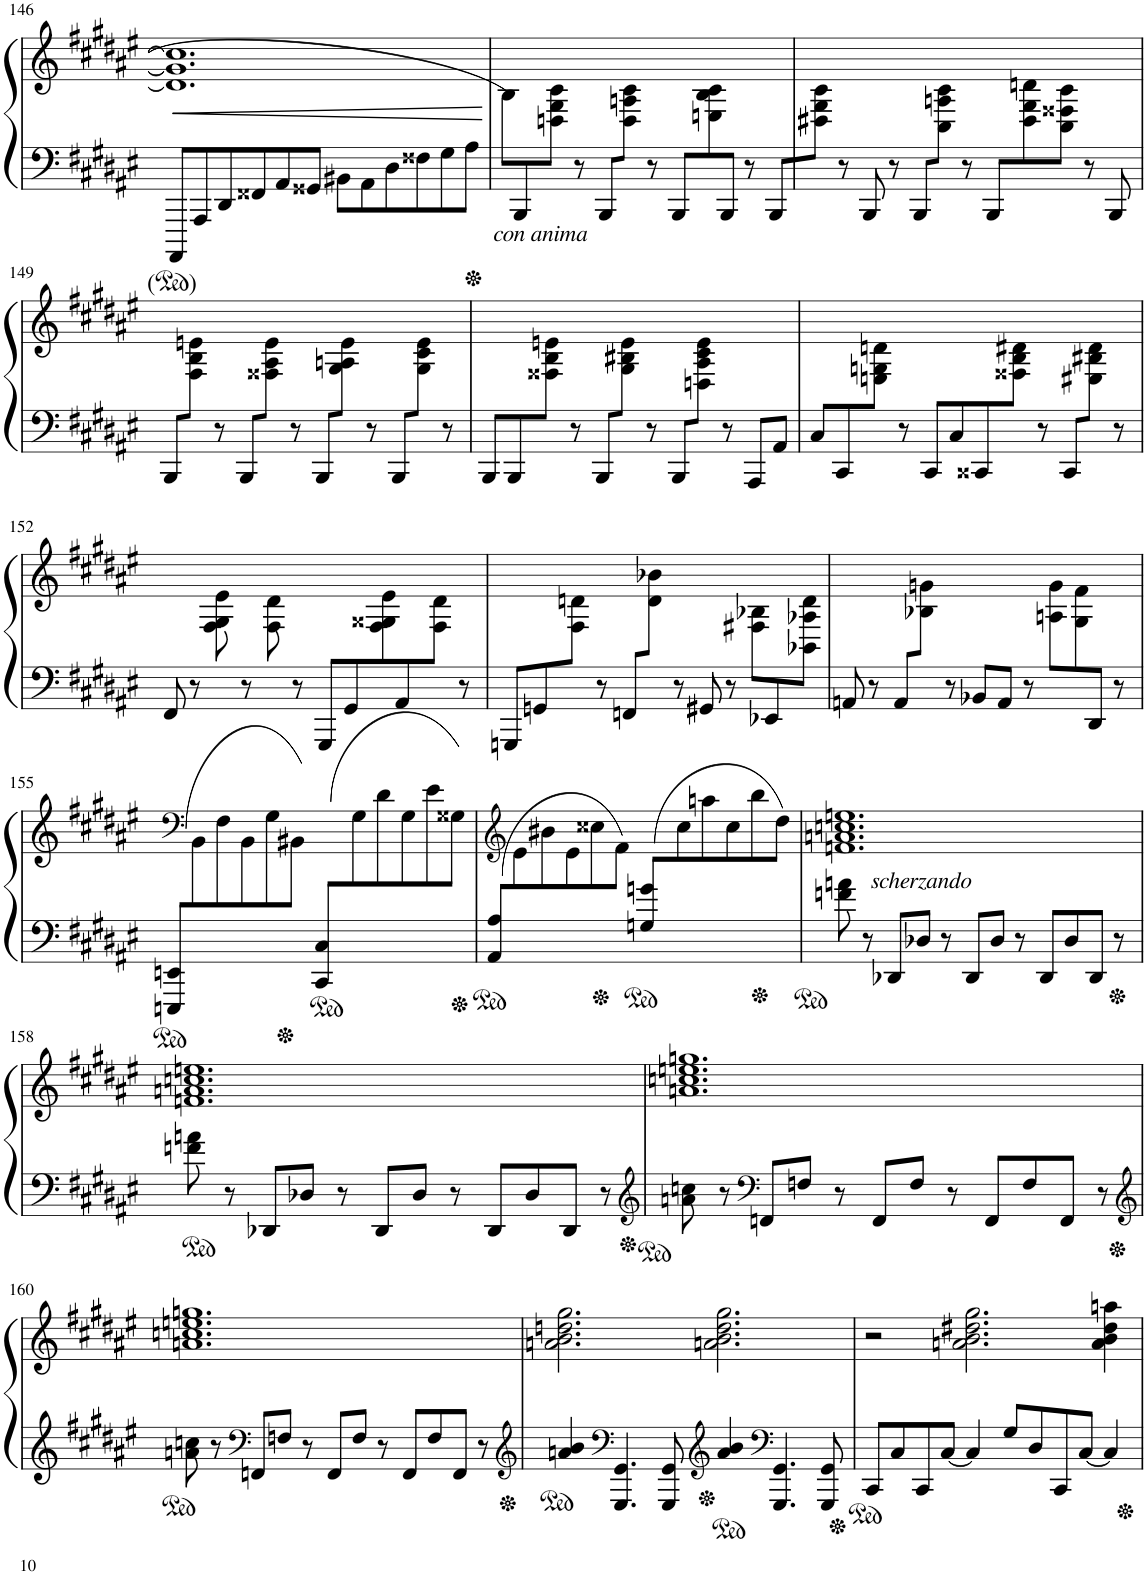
**kern	**kern
*part1	*part1
*staff2	*staff1
*I"Piano	*
*I'Pno.	*
!!LO:PB:g=z
*clefF4	*clefG2
*k[f#c#g#d#a#e#]	*k[f#c#g#d#a#e#]
*M6/4	*M6/4
=146	=146
8AAAA#/L	1.d#] 1.g#] 1.cc##]
8AAA#/	.
8DD#/	.
8FF##X/	.
8AA#/	.
8GG##X/J	.
8BB#X\L	.
8AA#\	.
8D#\	.
8F##X\	.
8G#\	.
8A#\J	.
=147	=147
*	*^
!LO:TX:b:i:t=con anima	!	!
8ryy	1.ryy	8B\L
8BBB/	.	8ryy
8ryy	.	8Dn\ 8G#\ 8c#\J
8r	.	4ryy
8BBB/L	.	.
8ryy	.	8D\ 8An\ 8c#\J
8r	.	4ryy
8BBB/L	.	.
8ryy	.	8En\ 8B\ 8c#\
8BBB/J	.	4.ryy
8r	.	.
8BBB/L	.	.
=148	=148	=148
8ryy	1.ryy	8D#X\ 8G#\ 8c#\J
8r	.	2ryy
8BBB/	.	.
8r	.	.
8BBB/L	.	.
8ryy	.	8C#\ 8An\ 8c#\J
8r	.	4ryy
8BBB/L	.	.
4ryy	.	8D#\ 8G#\ 8dn\
.	.	8C#\ 8F##X\ 8c#\J
8r	.	4ryy
8BBB/	.	.
!!LO:LB:g=z	!!
=149	=149	=149
8BBB/L	1.ryy	8ryy
8ryy	.	8F#\ 8B\ 8en\J
8r	.	4ryy
8BBB/L	.	.
8ryy	.	8F##X\ 8A#\ 8e\J
8r	.	4ryy
8BBB/L	.	.
8ryy	.	8G#\ 8An\ 8e\J
8r	.	4ryy
8BBB/L	.	.
8ryy	.	8G#\ 8c#\ 8e\J
8r	.	8ryy
=150	=150	=150
8BBB/L	1.ryy	4ryy
8BBB/	.	.
8ryy	.	8F##X\ 8B\ 8en\J
8r	.	4ryy
8BBB/L	.	.
8ryy	.	8G#\ 8B#X\ 8e\J
8r	.	4ryy
8BBB/L	.	.
8ryy	.	8Dn\ 8A#\ 8c#\ 8e\J
8r	.	4.ryy
8AAA#/L	.	.
8AA#/J	.	.
=151	=151	=151
8C#/L	1.ryy	4ryy
8CC#/	.	.
8ryy	.	8En\ 8Gn\ 8dn\J
8r	.	2ryy
8CC#/L	.	.
8C#/	.	.
8CC##X/	.	.
8ryy	.	8F##X\ 8B\ 8d#X\J
8r	.	4ryy
8CC##/L	.	.
8ryy	.	8E#X\ 8B#X\ 8d#\J
8r	.	8ryy
!!LO:LB:g=z	!!
=152	=152	=152
8FF#/	1.ryy	4ryy
8r	.	.
8ryy	.	8F#\ 8G#\ 8e#\
8r	.	8ryy
8ryy	.	8F#\ 8d#\
8r	.	4.ryy
8GGG#/L	.	.
8GG#/	.	.
8ryy	.	8F#\ 8G##X\ 8e#\
8AA#/	.	8ryy
8ryy	.	8F#\ 8d#\J
8r	.	8ryy
=153	=153	=153
8GGGn/L	1.ryy	4ryy
8GGn/	.	.
8ryy	.	8F#\ 8dn\J
8r	.	4ryy
8FFn/L	.	.
8ryy	.	8d\ 8b-X\J
8r	.	4.ryy
8GG#X/	.	.
8r	.	.
8ryy	.	8F#X\ 8B-X\L
8EE-X/	.	8ryy
8ryy	.	8BB-X\ 8A-X\ 8d\J
=154	=154	=154
8AAn/	1.ryy	4.ryy
8r	.	.
8AA/L	.	.
8ryy	.	8B-X\ 8gn\J
8r	.	2ryy
8BB-X/L	.	.
8AA/J	.	.
8r	.	.
4ryy	.	8An\ 8g\L
.	.	8G#\ 8f#\
8DD#/J	.	4ryy
8r	.	.
!!LO:LB:g=z	!!
=155	=155	=155
*ped	*	*
(>8EEEn/ 8EEn/L	8ryy	8ryy
*	*clefF4	*
8ryy	8ryy	8BB\
.	4ryy	8F#\
.	.	8BB\
.	1ryy	8G#\
.	.	8BB#X\J)
*ped	*	*
*	*Xped	*
(>8CC#/ 8C#/L	.	8ryy
2ryy	.	8G#\
.	.	8d#\
.	.	8G#\
.	.	8e#\
8ryy	.	8G##X\J)
=156	=156	=156
*ped	*	*
*	*Xped	*
(8AA#/ 8A#/L	8ryy	8ryy
*	*clefG2	*
8ryy	8ryy	8e#\
.	4ryy	8b#X\
.	.	8e#\
.	1ryy	8cc##X\
.	.	8f#\J)
*ped	*	*
*	*Xped	*
(8Gn/ 8gn/L	.	8ryy
2ryy	.	8cc##\
.	.	8aan\
.	.	8cc##\
.	.	8bb\
8ryy	.	8dd#\J)
*	*v	*v
=157	=157
*	*Xped
*	*^
!	!LO:TX:b:i:t=scherzando	!
*	*v	*v
8fn\ 8an\	1.fn 1.an 1.ccn 1.een
8r	.
8DD-X/L	.
8D-X/J	.
8r	.
8DD-/L	.
8D-/J	.
8r	.
8DD-/L	.
8D-/	.
8DD-/J	.
8r	.
!!LO:LB:g=z
=158	=158
8fn\ 8an\	1.fn 1.an 1.ccn 1.een
8r	.
8DD-X/L	.
8D-X/J	.
8r	.
8DD-/L	.
8D-/J	.
8r	.
8DD-/L	.
8D-/	.
8DD-/J	.
8r	.
=159	=159
*clefG2	*
8an\ 8ccn\	1.an 1.ccn 1.een 1.ggn
8r	.
*clefF4	*
8FFn/L	.
8Fn/J	.
8r	.
8FF/L	.
8F/J	.
8r	.
8FF/L	.
8F/	.
8FF/J	.
8r	.
!!LO:LB:g=z
=160	=160
*clefG2	*
8an\ 8ccn\	1.an 1.ccn 1.een 1.ggn
8r	.
*clefF4	*
8FFn/L	.
8Fn/J	.
8r	.
8FF/L	.
8F/J	.
8r	.
8FF/L	.
8F/	.
8FF/J	.
8r	.
=161	=161
*clefG2	*
4an/ 4b/	2.an\ 2.b\ 2.ddn\ 2.gg#\
*clefF4	*
4.GGG#/ 4.GG#/	.
8GGG#/ 8GG#/	.
*clefG2	*
4a/ 4b/	2.an\ 2.b\ 2.dd\ 2.gg#\
*clefF4	*
4.GGG#/ 4.GG#/	.
8GGG#/ 8GG#/	.
=162	=162
8CC#/L	2r
8C#/	.
8CC#/	.
[8C#/J	.
4C#/]	2.an\ 2.b\ 2.dd#X\ 2.gg#\
8G#/L	.
8D#/	.
8CC#/	.
[8C#/J	.
4C#/]	4a\ 4b\ 4dd#\ 4aan\
=	=
*-	*-
